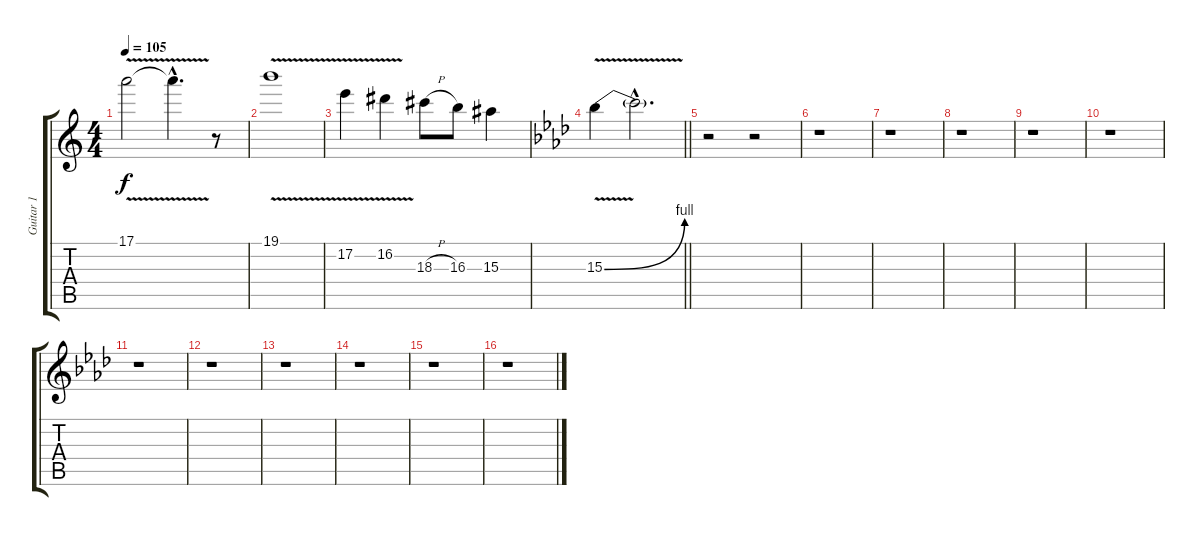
\track ("Guitar 1" "Guitar 1") {instrument distortionguitar}
\staff {score tabs}
\tuning (E4 B3 G3 D3 A2 E2) {hide}
\ts (4 4)
\tempo 105
\clef g2
\ks c
17.1{v}.2{dy f} 17.1{hac t}.4{d} r.8 |
19.1{v}.1 |
17.2{v}.4 16.2{v}.4 18.3{h}.8 16.3.8 15.3.4 |
\barLineRight lightlight
\ks ab
15.3{be (bend 0 0 60 4) v}.4 15.3{hac t}.2{d} |
r.2 r.2 |
r.1 |
r.1 |
r.1 |
r.1 |
r.1 |
r.1 |
r.1 |
r.1 |
r.1 |
r.1 |
r.1
